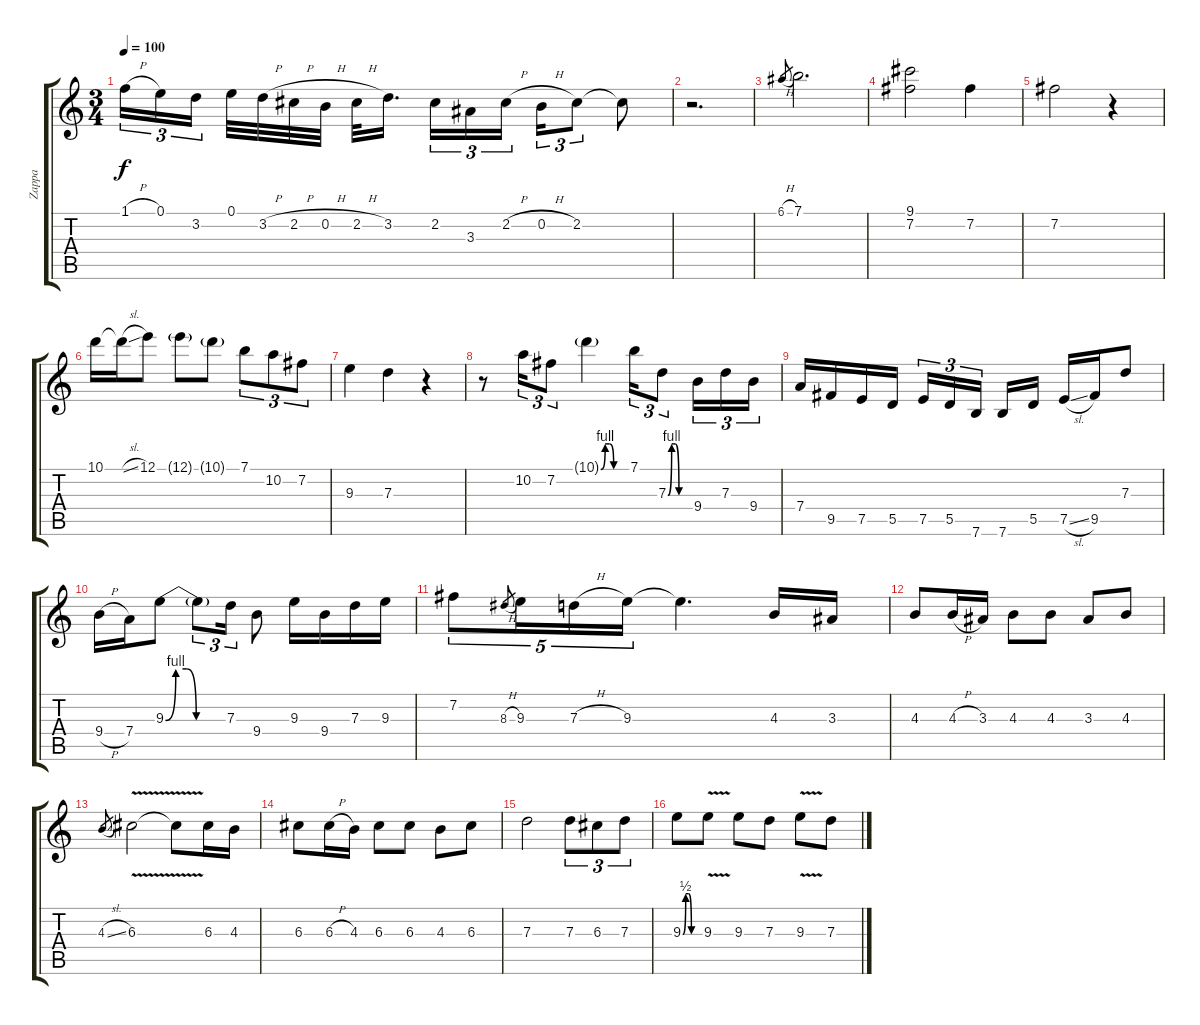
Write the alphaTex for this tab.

\track ("Zappa" "Zappa") {instrument acousticguitarsteel}
\staff {score tabs}
\tuning (E4 B3 G3 D3 A2 E2) {hide}
\ts (3 4)
\tempo 100
\clef g2
\ks c
1.1{h}.16{tu (3 2) dy f} 0.1.16{tu (3 2)} 3.2.16{tu (3 2) beam splitsecondary} 0.1.32 3.2{h}.32 2.2{h}.32 0.2{h}.32 2.2{h}.32 3.2.16{d beam splitsecondary} 2.2.16{tu (3 2)} 3.3.16{tu (3 2)} 2.2{h}.16{tu (3 2)} 0.2{h}.16{tu (3 2)} 2.2.8{tu (3 2)} 2.2{t}.8 |
r.2{d} |
6.1{h}.8{gr} 7.1.2{d} |
(9.1 7.2).2 7.2.4 |
7.2.2 r.4 |
10.1.16 10.1{sl t}.16 12.1.8 12.1{g}.8 10.1{g}.8 7.1.8{tu (3 2)} 10.2.8{tu (3 2)} 7.2.8{tu (3 2)} |
9.3.4 7.3.4 r.4 |
r.8 10.2.16{tu (3 2)} 7.2.8{tu (3 2)} 10.1{be (custom 0 0 10 4 20 4 30 0 60 0) g}.4 7.1.16{tu (3 2)} 7.3{be (custom 0 0 10 4 20 4 30 0 60 0)}.8{tu (3 2)} 9.4.16{tu (3 2)} 7.3.16{tu (3 2)} 9.4.16{tu (3 2)} |
7.4.16 9.5.16 7.5.16 5.5.16 7.5.16{tu (3 2)} 5.5.16{tu (3 2)} 7.6.16{tu (3 2) beam splitsecondary} 7.6.16 5.5.16 7.5{sl}.16 9.5.16 7.3.8 |
9.4{h}.16 7.4.16 9.3{be (custom 0 0 10 4 20 4 30 0 60 0)}.8 9.3{t}.8{tu (3 2)} 7.3.16{tu (3 2)} 9.4.8 9.3.16 9.4.16 7.3.16 9.3.16 |
7.2.8{tu (5 4)} 8.3{h}.8{gr} 9.3.16{tu (5 4)} 7.3{h}.16{tu (5 4)} 9.3.16{tu (5 4)} 9.3{t}.4{d} 4.3.16 3.3.16 |
4.3.8 4.3{h}.16 3.3.16 4.3.8 4.3.8 3.3.8 4.3.8 |
4.3{sl}.8{gr} 6.3{v}.2 6.3{t}.8 6.3.16 4.3.16 |
6.3.8 6.3{h}.16 4.3.16 6.3.8 6.3.8 4.3.8 6.3.8 |
7.3.2 7.3.8{tu (3 2)} 6.3.8{tu (3 2)} 7.3.8{tu (3 2)} |
9.3{be (custom 0 0 10 2 20 2 30 0 60 0)}.8 9.3{v}.8 9.3.8 7.3.8 9.3{v}.8 7.3.8
